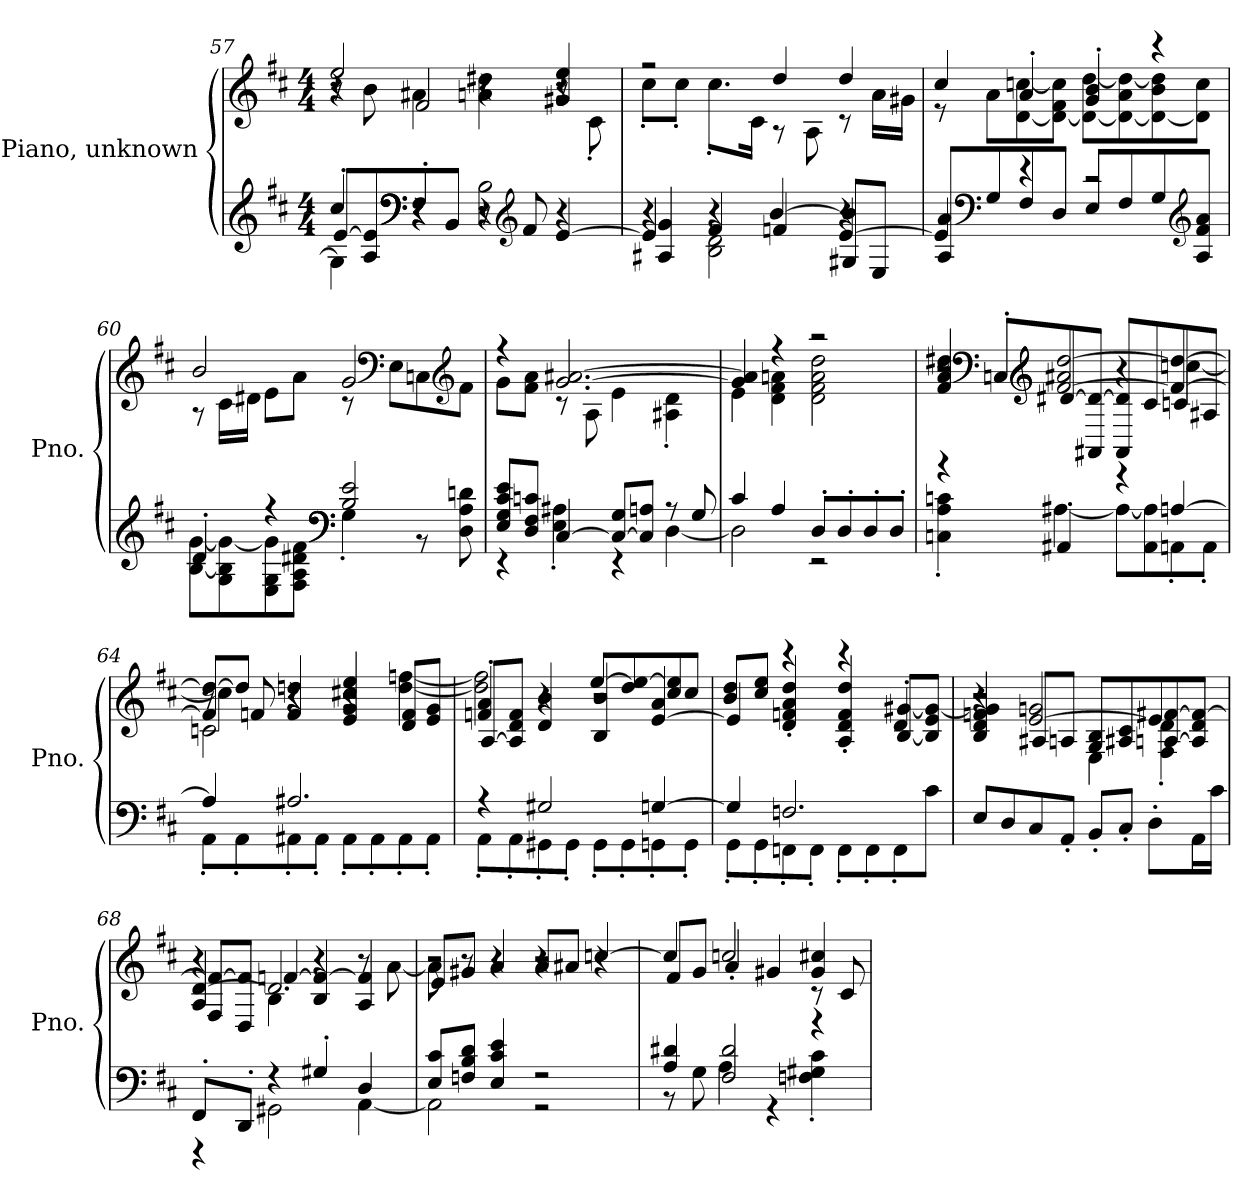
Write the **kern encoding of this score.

**kern	**kern
*part1	*part1
*staff2	*staff1
*I"Piano, unknown	*
*I'Pno.	*
*clefG2	*clefG2
*k[f#c#]	*k[f#c#]
*M4/4	*M4/4
=57	=57
*^	*^
*	*^	*	*^
4cc#'/	4G\]	[8e/L	2ee/	8r	4r
.	.	8A/ 8e/]	.	8b\	.
*clefF4	*	*	*	*	*
4r	4r	8F#'/	.	4a#X\	2f#/
.	.	8BB/J	.	.	.
4r	2B\	8r	4r	4an\ 4dd#X\	.
*clefG2	*	*	*	*	*
.	.	8f#/	.	.	.
[4e/	.	4r	4g#X/ 4ee/	8r	4r
.	.	.	.	8c#'\	.
*	*	*	*	*v	*v
!!LO:LB:g=z
=58	=58	=58	=58	=58
4e/]	4r	4A#X/ 4g/	2r	8cc#'\L
.	.	.	.	8cc#'\J
4r	2B\ 2d\	4f#/	.	8.cc#'\L
.	.	.	.	16c#\Jk
4fn/	.	[4b/	4dd/	8r
.	.	.	.	8A\
[4e/	4r	8G#X/ 8b/]L	4dd/	8r
.	.	8E/J	.	16a\LL
.	.	.	.	16g#X\JJ
*	*v	*v	*	*
=59	=59	=59	=59
4e/]	8A/ 8a/L	4cc#/	8r
*clefF4	*	*	*
.	8G/	.	8a\L
4r	8F#/	4a'/	[8d\ [8ccn\
.	8D/J	.	8d\_ 8f#\ 8cc\]J
2r	8E/L	4g/' 4b/'	8d\_ [8dd\L
.	8F#/	.	8d\_ 8a\ 8dd\_
.	8G/	4r	8d\_ 8b\ 8dd\]
*clefG2	*	*	*
.	8A/ 8f#/ 8a/J	.	8d\] 8cc\J
!!LO:LB:g=z	!!
=60	=60	=60	=60
4d'/	[8B\ [8g\L	2b/	8r
.	8G\ 8B\] 8g\_	.	16c#\LL
.	.	.	16d#X\JJ
4r	8E\ 8G\ 8g\]	.	8e\L
.	8F#\ 8A\ 8d#X\ 8f#\J	.	8a\J
*clefF4	*	*	*
2B/ 2e/	4G'\	2g/	8r
*	*	*clefF4	*
.	.	.	8E\L
.	8r	.	8Cn\
*	*	*clefG2	*
.	8D\ 8A\ 8dn\	.	8f#\J
=61	=61	=61	=61
8E/ 8G/ 8c#/ 8e/L	4r	4r	8g\L
8D/ 8F#/ 8cn/J	.	.	8f#\ 8a\J
[4C#/	4E\' 4A#X\'	[2.g/ [2.a#X/	8r
.	.	.	8A\
8C#/_ 8G/L	4r	.	4e\
8C#/] 8An/J	.	.	.
8r	[4D\	.	4A#X\' 4d\'
8G/	.	.	.
=62	=62	=62	=62
4c#/	2D\]	4g/] 4a#/]	4e\
4A/	.	4r	4d\ 4f#\ 4an\
8D'/L	2r	2r	2d\ 2f#\ 2a\ 2dd\
8D'/	.	.	.
8D'/	.	.	.
8D'/J	.	.	.
!!LO:LB:g=z
=63	=63	=63	=63
*	*	*	*^
4r	4Cn\' 4A\' 4cn\'	4f#/ 4a/ 4dd#X/	2r	8r
*	*	*clefF4	*	*
.	.	.	.	8Cn'/L
*	*	*clefG2	*	*
4AA#X'/	[4A#X\	[2f#/ 2a#X/ [2dd#/	.	[8d#X/
.	.	.	.	8AA#X/ 8d#/_J
4r	8A#\L_	.	4r	8AA#/ 8d#/]L
.	8AA#\ 8A#\]	.	.	8c#/
[4An/	8AAn'\	4f#/_ 4dd#/_	[4ccn\	8cn/
.	8AA'\J	.	.	8A#X/J
=64	=64	=64	=64	=64
*	*	*	*	*^
4A/]	8AA'\L	8f#/] 8dd#/_L	4cc\]	8r	2cn\
.	8AA'\	8dd#/J]	.	8fn/	.
2.A#X/	8AA#X'\	4r	4r	4f/ 4ddn/	.
.	8AA#'\J	.	.	.	.
.	8AA#'\L	2r	4r	4e/ 4g/ 4cc#X/ 4ee/	2r
.	8AA#'\	.	.	.	.
.	8AA#'\	.	[4dd\ [4ffn\	8d/ 8f/L	.
.	8AA#'\J	.	.	8e/ 8g/J	.
*	*	*	*	*v	*v
=65	=65	=65	=65	=65
4r	8AA'\L	4fn/' 4a/'	2dd\] 2ff\]	[8A/L
.	8AA'\	.	.	8A/] 8d/ 8f/J
2G#X/	8GG#X'\	4r	.	4d/ 4b/
.	8GG#'\J	.	.	.
.	8GG#'\L	4B/ 4b/	2r	[8ee/L
.	8GG#'\	.	.	8dd/ 8ee/_
[4Gn/	8GGn'\	[4e/ 4a/	.	8cc#/ 8ee/]
.	8GG'\J	.	.	8cc#/J
*	*	*	*v	*v
!!LO:LB:g=z
=66	=66	=66	=66
4G/]	8GG'\L	4e/]	8b/ 8dd/L
.	8GG'\	.	8cc#/ 8ee/J
2.Fn/	8FFn'\	4r	4d/' 4fn/' 4a/' 4dd/'
.	8FF'\J	.	.
.	8FF'\L	4r	4A/' 4d/' 4f/' 4dd/'
.	8FF'\	.	.
.	8FF'\	4d'/	[8B/ [8g#X/L
.	8c#\J	.	8B/] 8e/ 8g#/_J
*v	*v	*	*
=67	=67	=67
*	*	*^
8E/L	4r	2r	4B/ 4d/ 4fn/ 4g#/]
8D/	.	.	.
8C#/	[2e/ 2gn/	.	8A#X/L
8AA'/J	.	.	8An/J
8BB'/L	.	4E\	8G/ 8B/L
8C#'/J	.	.	8A#X/ 8c#/
8D'\L	4e/]	4F#\' 4d\'	[8An/ [8f#X/
16AA\L	.	.	8A/] 8d/ 8f#/_J
16c#\JJ	.	.	.
=68	=68	=68	=68
*^	*	*	*
8FF#'/L	4r	4A/ [4d/	4r	8F#/ 8f#/_L
8DD'/J	.	.	.	8D/ 8f#/]J
4r	2GG#X\	2.d/]	4B\	[4fn/
4G#X'/	.	.	4r	4B/ 4f/_
4D/	[4AA\	.	8r	4A/ 4f/]
.	.	.	[8a\	.
!!LO:LB:g=z	!!	!!
=69	=69	=69	=69	=69
8E/ 8c#/L	2AA\]	2r	8a\]	8e/L
8Fn/ 8B/ 8d/J	.	.	8r	8g#X/J
4E/ 4c#/ 4e/	.	.	4r	4a/
2r	2r	4r	2r	8a/L
.	.	.	.	8a#X/J
.	.	[4ccn/	.	4r
*	*	*	*v	*v
=70	=70	=70	=70
4A/ 4d#X/	8r	4cc/]	8f#/L
.	8G\	.	8g/J
2F#/ 2d#/	4A\	2ccn/	4a'/
.	4r	.	4g#X/
4r	4Fn\' 4G#X\' 4c#\'	4g#/ 4cc#X/	8r
.	.	.	8c#/
*v	*v	*	*
*	*v	*v
=	=
*-	*-
